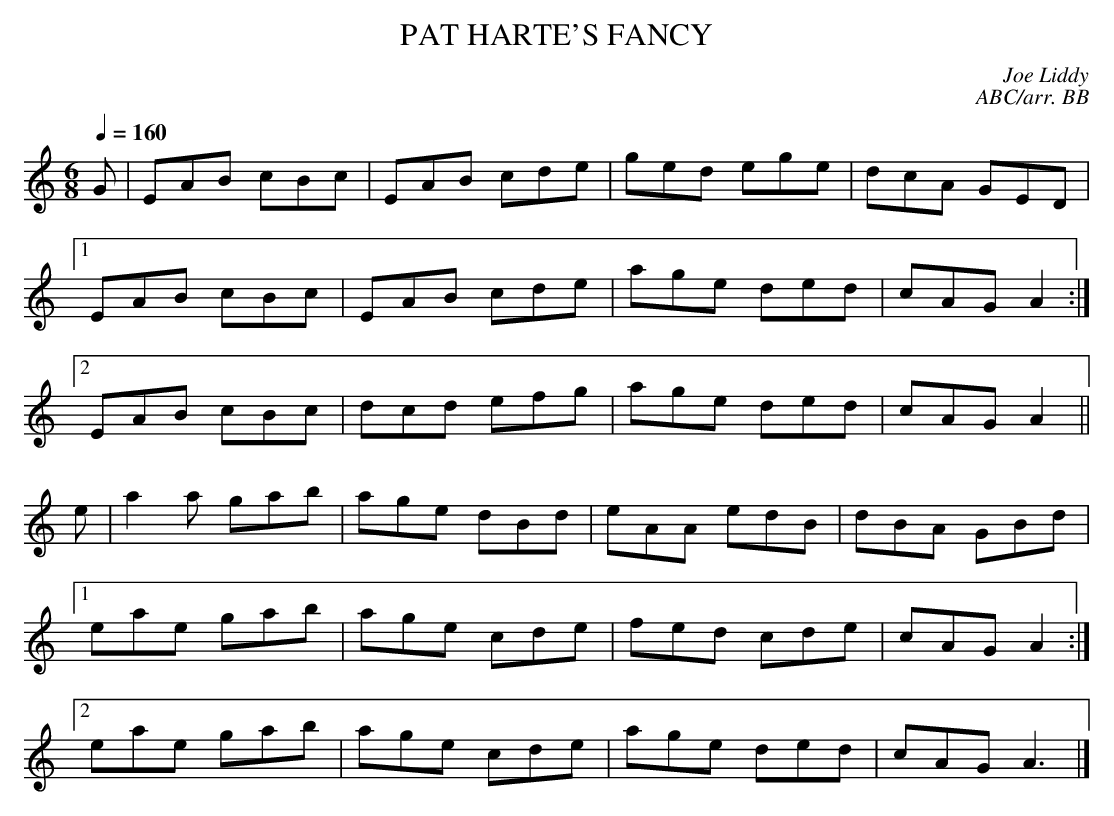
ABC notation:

X:1
T:PAT HARTE'S FANCY
C:Joe Liddy
C:ABC/arr. BB
Q:1/4=160
M:6/8
K:Am
G|EAB cBc|EAB cde|ged ege|dcA GED |
[1 EAB cBc|EAB cde|age ded|cAG A2 :|
[2 EAB cBc|dcd efg|age ded|cAG A2 ||
e|a2a gab|age dBd|eAA edB|dBA GBd |
[1 eae gab|age cde|fed cde|cAG A2 :|
[2 eae gab|age cde|age ded|cAG A3 |]
